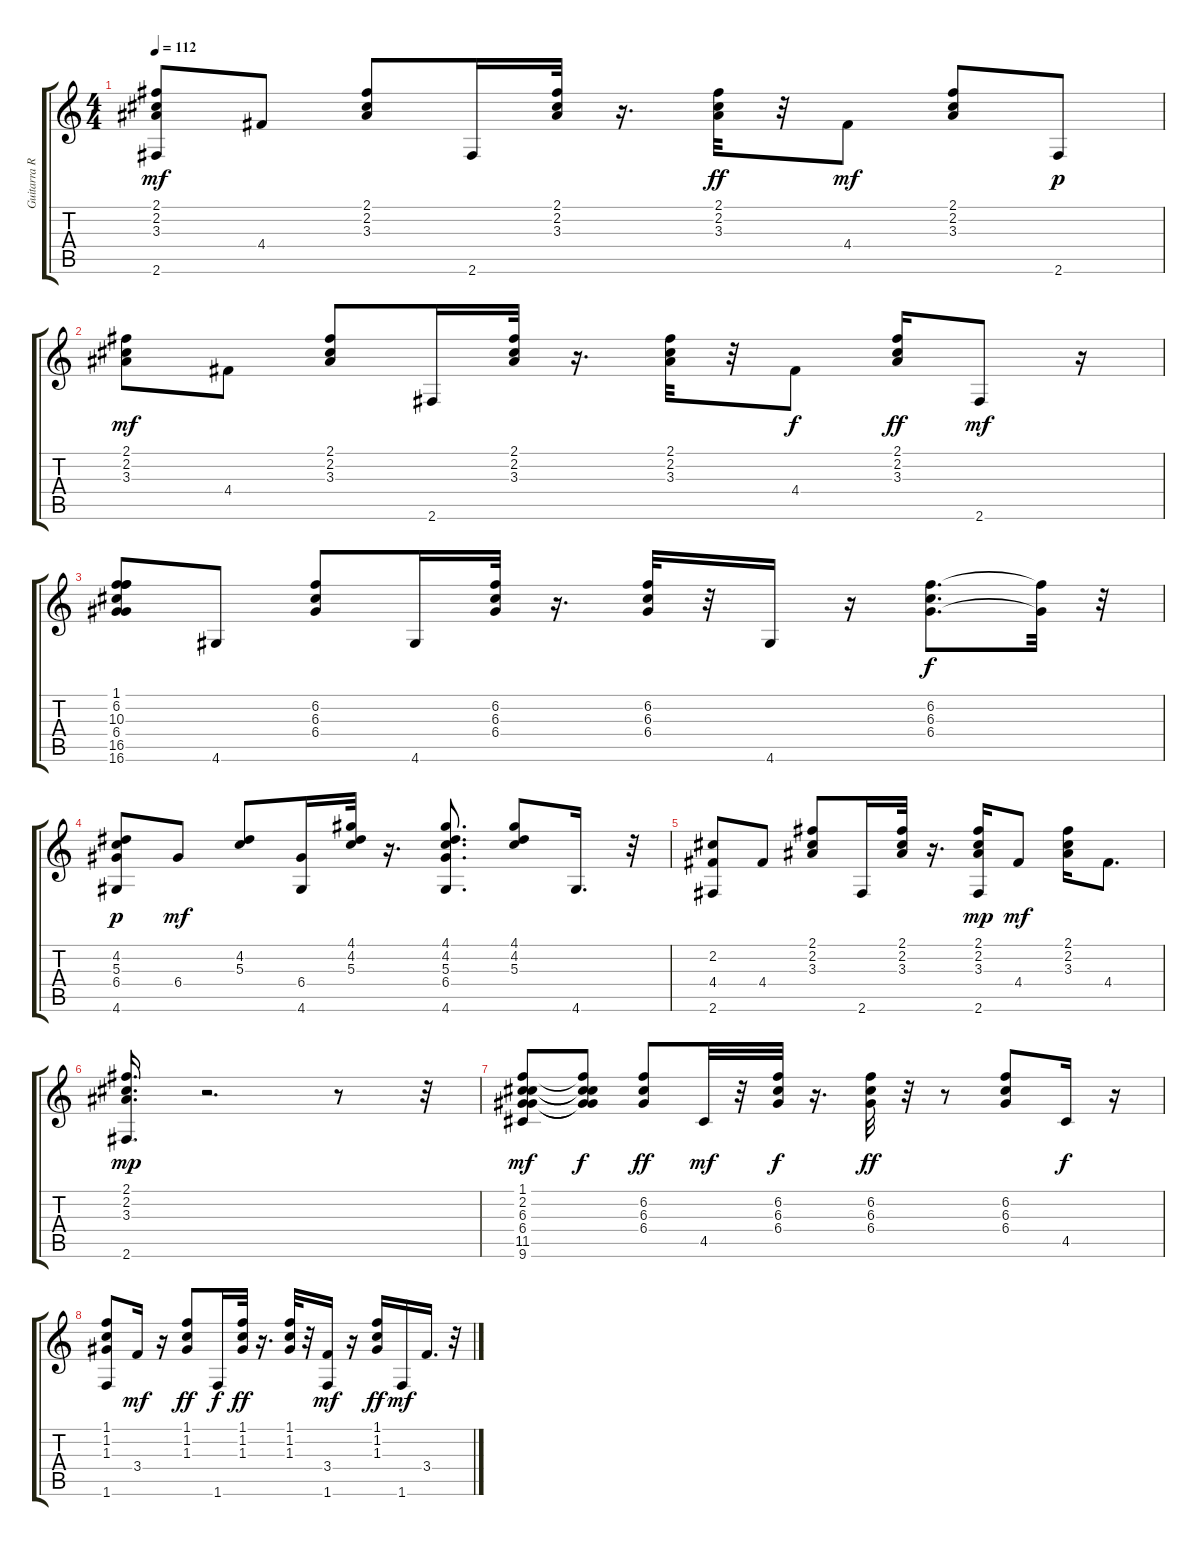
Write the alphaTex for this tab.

\track ("Guitarra Ritmica" "Guitarra R") {instrument acousticguitarsteel}
\staff {score tabs}
\tuning (E4 B3 G3 D3 A2 E2) {hide}
\ts (4 4)
\tempo 112
\clef g2
\ks c
(2.1 2.2 3.3 2.6).8{dy mf} 4.4.8 (2.1 2.2 3.3).8 2.6.16 (2.1 2.2 3.3).32 r.16{d} (2.1 2.2 3.3).32{dy ff} r.32 4.4.8{dy mf} (2.1 2.2 3.3).8 2.6.8{dy p} |
(2.1 2.2 3.3).8{dy mf} 4.4.8 (2.1 2.2 3.3).8 2.6.16 (2.1 2.2 3.3).32 r.16{d} (2.1 2.2 3.3).32 r.32 4.4.8{dy f} (2.1 2.2 3.3).16{dy ff} 2.6.8{dy mf} r.16 |
(1.1 6.2 10.3 6.4 16.5 16.6).8 4.6.8 (6.2 6.3 6.4).8 4.6.16 (6.2 6.3 6.4).32 r.16{d} (6.2 6.3 6.4).32 r.32 4.6.16 r.16 (6.2 6.3 6.4).8{d dy f} (6.2{t} 6.4{t}).32 r.32 |
(4.2 5.3 6.4 4.6).8{dy p} 6.4.8{dy mf} (4.2 5.3).8 (6.4 4.6).16 (4.1 4.2 5.3).32 r.16{d} (4.1 4.2 5.3 6.4 4.6).8{d} (4.1 4.2 5.3).8 4.6.16{d} r.32 |
(2.2 4.4 2.6).8 4.4.8 (2.1 2.2 3.3).8 2.6.16 (2.1 2.2 3.3).32 r.16{d} (2.1 2.2 3.3 2.6).16{dy mp} 4.4.8{dy mf} (2.1 2.2 3.3).16 4.4.8{d} |
(2.1 2.2 3.3 2.6).16{d dy mp} r.2{d} r.8 r.32 |
(1.1 2.2 6.3 6.4 11.5 9.6).8{dy mf} (1.1{t} 2.2{t} 6.3{t} 6.4{t} 11.5{t}).8{dy f} (6.2 6.3 6.4).8{dy ff} 4.5.32{dy mf} r.32 (6.2 6.3 6.4).32{dy f} r.16{d} (6.2 6.3 6.4).32{dy ff} r.32 r.8 (6.2 6.3 6.4).8 4.5.16{dy f} r.16 |
(1.1 1.2 1.3 1.6).8 3.4.16{dy mf} r.16 (1.1 1.2 1.3).8{dy ff} 1.6.16{dy f} (1.1 1.2 1.3).32{dy ff} r.16{d} (1.1 1.2 1.3).32 r.32 (3.4 1.6).16{dy mf} r.16 (1.1 1.2 1.3).16{dy ff} 1.6.16{dy mf} 3.4.16{d} r.32
